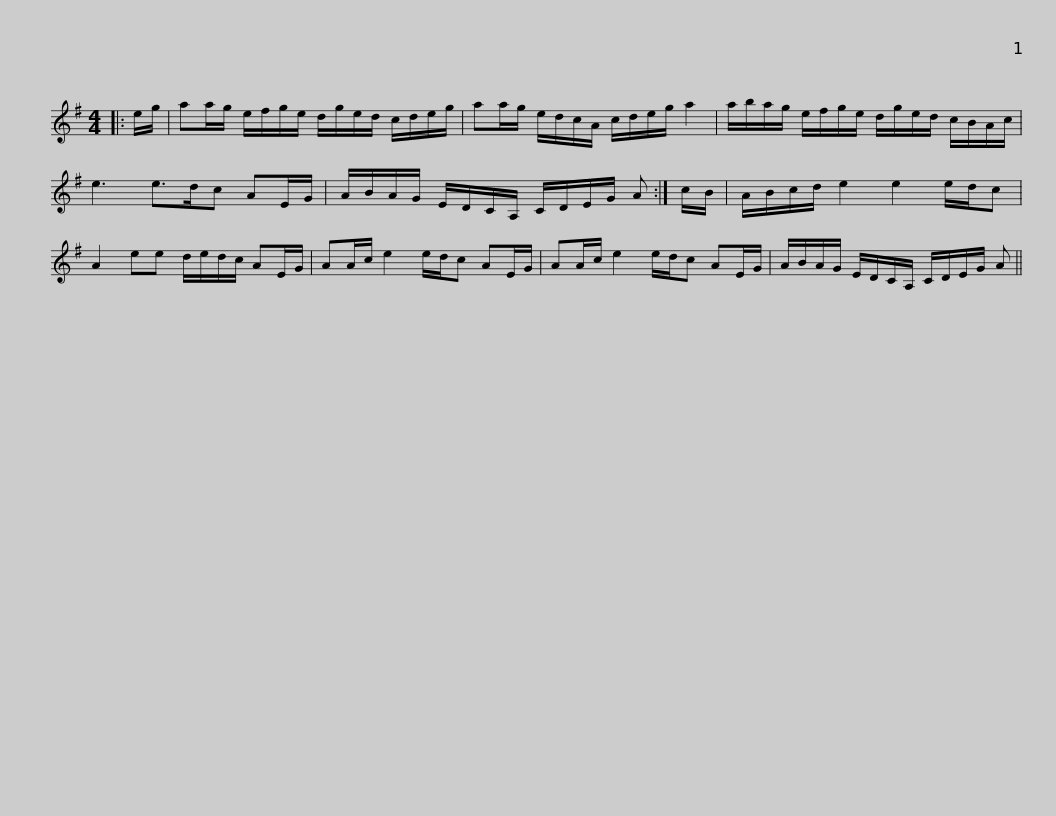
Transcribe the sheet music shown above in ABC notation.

X:1
L:1/8
M:4/4
I:linebreak $
K:G
V:1 treble
V:1
|: e/g/ | aa/g/ e/f/g/e/ d/g/e/d/ c/d/e/g/ | aa/g/ e/d/c/A/ c/d/e/g/ a2 |$ a/b/a/g/ e/f/g/e/ d/g/e/d/ c/B/A/c/ | e3 e>dc AE/G/ | %5
 A/B/A/G/ E/D/C/A,/ C/D/E/G/ A :| c/B/ |$ A/B/c/d/ e2 e2 e/d/c | A2 ee d/e/d/c/ AE/G/ | AA/c/ e2 e/d/c AE/G/ | %10
 AA/c/ e2 e/d/c AE/G/ |$ A/B/A/G/ E/D/C/A,/ C/D/E/G/ A || %12
